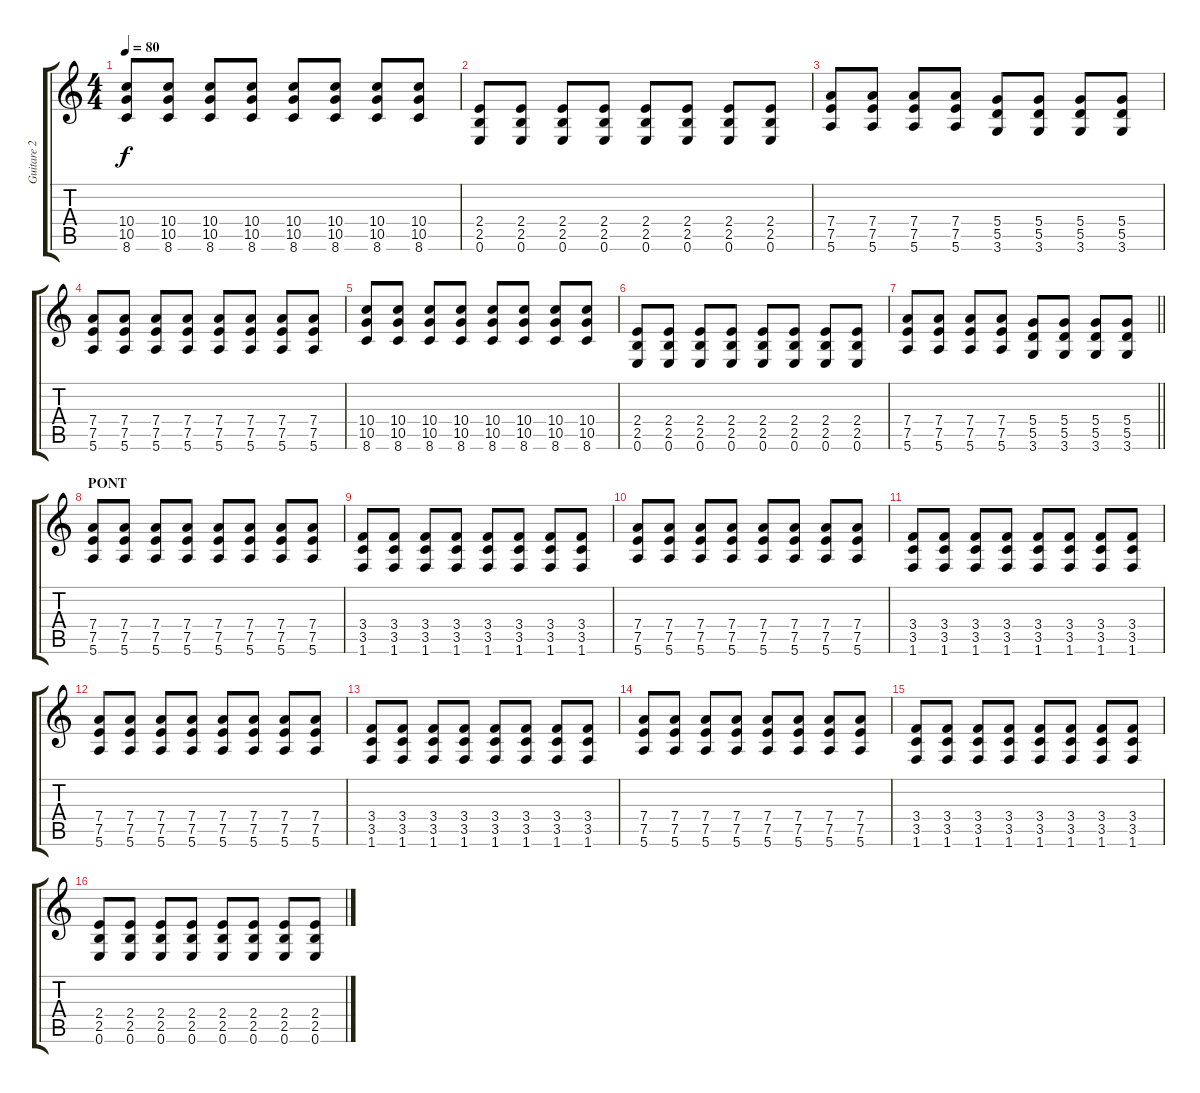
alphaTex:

\track ("Guitare 2" "Guitare 2") {instrument overdrivenguitar}
\staff {score tabs}
\tuning (E4 B3 G3 D3 A2 E2) {hide}
\ts (4 4)
\tempo 80
\clef g2
\ks c
(10.4 10.5 8.6).8{dy f} (10.4 10.5 8.6).8 (10.4 10.5 8.6).8 (10.4 10.5 8.6).8 (10.4 10.5 8.6).8 (10.4 10.5 8.6).8 (10.4 10.5 8.6).8 (10.4 10.5 8.6).8 |
(2.4 2.5 0.6).8 (2.4 2.5 0.6).8 (2.4 2.5 0.6).8 (2.4 2.5 0.6).8 (2.4 2.5 0.6).8 (2.4 2.5 0.6).8 (2.4 2.5 0.6).8 (2.4 2.5 0.6).8 |
(7.4 7.5 5.6).8 (7.4 7.5 5.6).8 (7.4 7.5 5.6).8 (7.4 7.5 5.6).8 (5.4 5.5 3.6).8 (5.4 5.5 3.6).8 (5.4 5.5 3.6).8 (5.4 5.5 3.6).8 |
(7.4 7.5 5.6).8 (7.4 7.5 5.6).8 (7.4 7.5 5.6).8 (7.4 7.5 5.6).8 (7.4 7.5 5.6).8 (7.4 7.5 5.6).8 (7.4 7.5 5.6).8 (7.4 7.5 5.6).8 |
(10.4 10.5 8.6).8 (10.4 10.5 8.6).8 (10.4 10.5 8.6).8 (10.4 10.5 8.6).8 (10.4 10.5 8.6).8 (10.4 10.5 8.6).8 (10.4 10.5 8.6).8 (10.4 10.5 8.6).8 |
(2.4 2.5 0.6).8 (2.4 2.5 0.6).8 (2.4 2.5 0.6).8 (2.4 2.5 0.6).8 (2.4 2.5 0.6).8 (2.4 2.5 0.6).8 (2.4 2.5 0.6).8 (2.4 2.5 0.6).8 |
\barLineRight lightlight
(7.4 7.5 5.6).8 (7.4 7.5 5.6).8 (7.4 7.5 5.6).8 (7.4 7.5 5.6).8 (5.4 5.5 3.6).8 (5.4 5.5 3.6).8 (5.4 5.5 3.6).8 (5.4 5.5 3.6).8 |
\section ("" "PONT")
(7.4 7.5 5.6).8 (7.4 7.5 5.6).8 (7.4 7.5 5.6).8 (7.4 7.5 5.6).8 (7.4 7.5 5.6).8 (7.4 7.5 5.6).8 (7.4 7.5 5.6).8 (7.4 7.5 5.6).8 |
(3.4 3.5 1.6).8 (3.4 3.5 1.6).8 (3.4 3.5 1.6).8 (3.4 3.5 1.6).8 (3.4 3.5 1.6).8 (3.4 3.5 1.6).8 (3.4 3.5 1.6).8 (3.4 3.5 1.6).8 |
(7.4 7.5 5.6).8 (7.4 7.5 5.6).8 (7.4 7.5 5.6).8 (7.4 7.5 5.6).8 (7.4 7.5 5.6).8 (7.4 7.5 5.6).8 (7.4 7.5 5.6).8 (7.4 7.5 5.6).8 |
(3.4 3.5 1.6).8 (3.4 3.5 1.6).8 (3.4 3.5 1.6).8 (3.4 3.5 1.6).8 (3.4 3.5 1.6).8 (3.4 3.5 1.6).8 (3.4 3.5 1.6).8 (3.4 3.5 1.6).8 |
(7.4 7.5 5.6).8 (7.4 7.5 5.6).8 (7.4 7.5 5.6).8 (7.4 7.5 5.6).8 (7.4 7.5 5.6).8 (7.4 7.5 5.6).8 (7.4 7.5 5.6).8 (7.4 7.5 5.6).8 |
(3.4 3.5 1.6).8 (3.4 3.5 1.6).8 (3.4 3.5 1.6).8 (3.4 3.5 1.6).8 (3.4 3.5 1.6).8 (3.4 3.5 1.6).8 (3.4 3.5 1.6).8 (3.4 3.5 1.6).8 |
(7.4 7.5 5.6).8 (7.4 7.5 5.6).8 (7.4 7.5 5.6).8 (7.4 7.5 5.6).8 (7.4 7.5 5.6).8 (7.4 7.5 5.6).8 (7.4 7.5 5.6).8 (7.4 7.5 5.6).8 |
(3.4 3.5 1.6).8 (3.4 3.5 1.6).8 (3.4 3.5 1.6).8 (3.4 3.5 1.6).8 (3.4 3.5 1.6).8 (3.4 3.5 1.6).8 (3.4 3.5 1.6).8 (3.4 3.5 1.6).8 |
(2.4 2.5 0.6).8 (2.4 2.5 0.6).8 (2.4 2.5 0.6).8 (2.4 2.5 0.6).8 (2.4 2.5 0.6).8 (2.4 2.5 0.6).8 (2.4 2.5 0.6).8 (2.4 2.5 0.6).8
